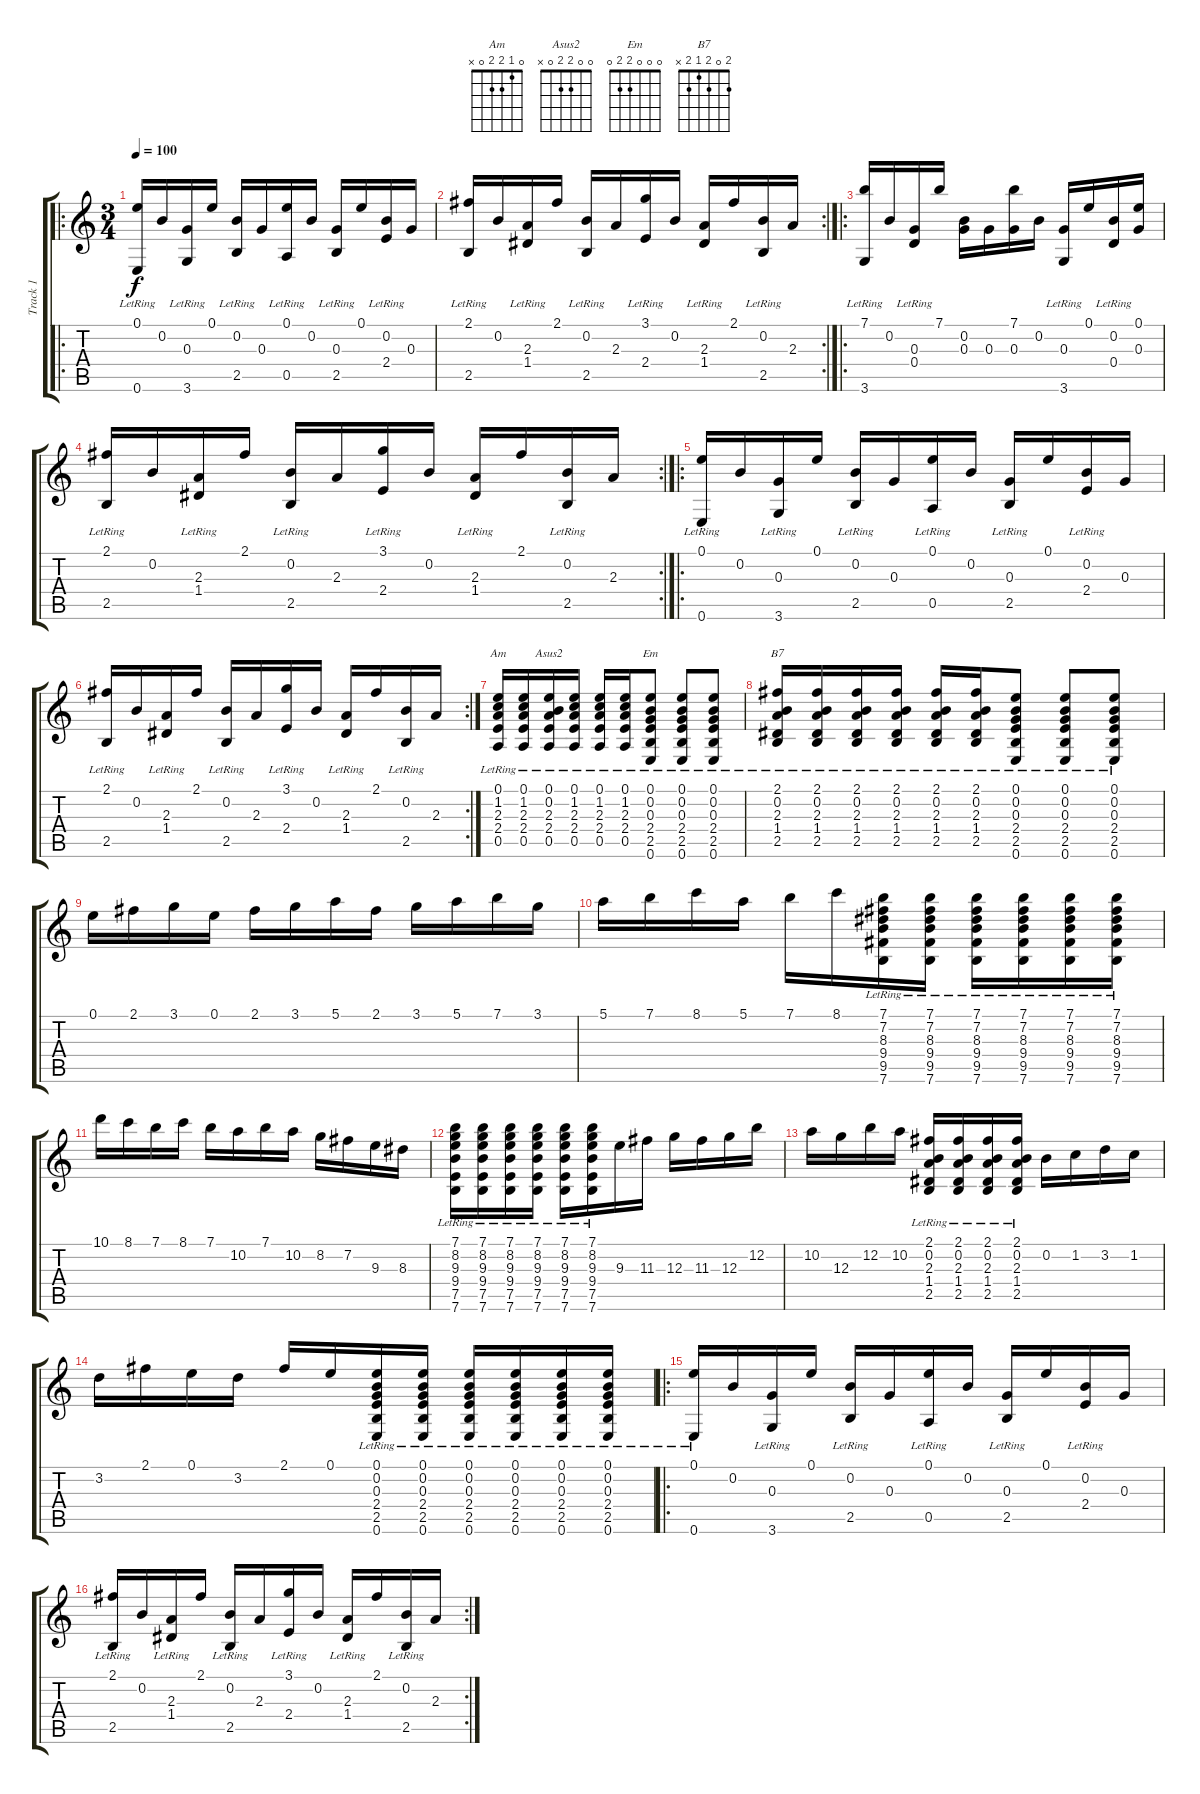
\track ("Track 1" "Track 1") {instrument acousticguitarsteel}
\staff {score tabs}
\tuning (E4 B3 G3 D3 A2 E2) {hide}
\chord ("Am" 0 1 2 2 0 x)
\chord ("Asus2" 0 0 2 2 0 x)
\chord ("Em" 0 0 0 2 2 0)
\chord ("B7" 2 0 2 1 2 x)
\ro
\ts (3 4)
\tempo 100
\clef g2
\ks c
(0.1 0.6{lr}).16{dy f} 0.2.16 (0.3 3.6{lr}).16 0.1.16 (0.2 2.5{lr}).16 0.3.16 (0.1 0.5{lr}).16 0.2.16 (0.3 2.5{lr}).16 0.1.16 (0.2 2.4{lr}).16 0.3.16 |
\rc 2
(2.1 2.5{lr}).16 0.2.16 (2.3 1.4{lr}).16 2.1.16 (0.2 2.5{lr}).16 2.3.16 (3.1 2.4{lr}).16 0.2.16 (2.3 1.4{lr}).16 2.1.16 (0.2 2.5{lr}).16 2.3.16 |
\ro
(7.1 3.6{lr}).16 0.2.16 (0.3 0.4{lr}).16 7.1.16 (0.2 0.3).16 0.3.16 (7.1 0.3).16 0.2.16 (0.3 3.6{lr}).16 0.1.16 (0.2 0.4{lr}).16 (0.1 0.3).16 |
\rc 2
(2.1 2.5{lr}).16 0.2.16 (2.3 1.4{lr}).16 2.1.16 (0.2 2.5{lr}).16 2.3.16 (3.1 2.4{lr}).16 0.2.16 (2.3 1.4{lr}).16 2.1.16 (0.2 2.5{lr}).16 2.3.16 |
\ro
(0.1 0.6{lr}).16 0.2.16 (0.3 3.6{lr}).16 0.1.16 (0.2 2.5{lr}).16 0.3.16 (0.1 0.5{lr}).16 0.2.16 (0.3 2.5{lr}).16 0.1.16 (0.2 2.4{lr}).16 0.3.16 |
\rc 2
(2.1 2.5{lr}).16 0.2.16 (2.3 1.4{lr}).16 2.1.16 (0.2 2.5{lr}).16 2.3.16 (3.1 2.4{lr}).16 0.2.16 (2.3 1.4{lr}).16 2.1.16 (0.2 2.5{lr}).16 2.3.16 |
(0.1 1.2 2.3 2.4{lr} 0.5{lr}).16{ch "Am"} (0.1 1.2 2.3 2.4{lr} 0.5{lr}).16 (0.1 0.2 2.3 2.4{lr} 0.5{lr}).16{ch "Asus2"} (0.1 1.2 2.3 2.4{lr} 0.5{lr}).16 (0.1 1.2 2.3 2.4{lr} 0.5{lr}).16 (0.1 1.2 2.3 2.4{lr} 0.5{lr}).16 (0.1 0.2 0.3 2.4{lr} 2.5{lr} 0.6{lr}).8{ch "Em"} (0.1 0.2 0.3 2.4{lr} 2.5{lr} 0.6{lr}).8 (0.1 0.2 0.3 2.4{lr} 2.5{lr} 0.6{lr}).8 |
(2.1 0.2 2.3 1.4{lr} 2.5{lr}).16{ch "B7"} (2.1 0.2 2.3 1.4{lr} 2.5{lr}).16 (2.1 0.2 2.3 1.4{lr} 2.5{lr}).16 (2.1 0.2 2.3 1.4{lr} 2.5{lr}).16 (2.1 0.2 2.3 1.4{lr} 2.5{lr}).16 (2.1 0.2 2.3 1.4{lr} 2.5{lr}).16 (0.1 0.2 0.3 2.4{lr} 2.5{lr} 0.6{lr}).8 (0.1 0.2 0.3 2.4{lr} 2.5{lr} 0.6{lr}).8 (0.1 0.2 0.3 2.4{lr} 2.5{lr} 0.6{lr}).8 |
0.1.16 2.1.16 3.1.16 0.1.16 2.1.16 3.1.16 5.1.16 2.1.16 3.1.16 5.1.16 7.1.16 3.1.16 |
5.1.16 7.1.16 8.1.16 5.1.16 7.1.16 8.1.16 (7.1 7.2 8.3 9.4{lr} 9.5{lr} 7.6{lr}).16 (7.1 7.2 8.3 9.4{lr} 9.5{lr} 7.6{lr}).16 (7.1 7.2 8.3 9.4{lr} 9.5{lr} 7.6{lr}).16 (7.1 7.2 8.3 9.4{lr} 9.5{lr} 7.6{lr}).16 (7.1 7.2 8.3 9.4{lr} 9.5{lr} 7.6{lr}).16 (7.1 7.2 8.3 9.4{lr} 9.5{lr} 7.6{lr}).16 |
10.1.16 8.1.16 7.1.16 8.1.16 7.1.16 10.2.16 7.1.16 10.2.16 8.2.16 7.2.16 9.3.16 8.3.16 |
(7.1 8.2 9.3 9.4{lr} 7.5{lr} 7.6{lr}).16 (7.1 8.2 9.3 9.4{lr} 7.5{lr} 7.6{lr}).16 (7.1 8.2 9.3 9.4{lr} 7.5{lr} 7.6{lr}).16 (7.1 8.2 9.3 9.4{lr} 7.5{lr} 7.6{lr}).16 (7.1 8.2 9.3 9.4{lr} 7.5{lr} 7.6{lr}).16 (7.1 8.2 9.3 9.4{lr} 7.5{lr} 7.6{lr}).16 9.3.16 11.3.16 12.3.16 11.3.16 12.3.16 12.2.16 |
10.2.16 12.3.16 12.2.16 10.2.16 (2.1 0.2 2.3 1.4{lr} 2.5{lr}).16 (2.1 0.2 2.3 1.4{lr} 2.5{lr}).16 (2.1 0.2 2.3 1.4{lr} 2.5{lr}).16 (2.1 0.2 2.3 1.4{lr} 2.5{lr}).16 0.2.16 1.2.16 3.2.16 1.2.16 |
3.2.16 2.1.16 0.1.16 3.2.16 2.1.16 0.1.16 (0.1 0.2 0.3 2.4{lr} 2.5{lr} 0.6{lr}).16 (0.1 0.2 0.3 2.4{lr} 2.5{lr} 0.6{lr}).16 (0.1 0.2 0.3 2.4{lr} 2.5{lr} 0.6{lr}).16 (0.1 0.2 0.3 2.4{lr} 2.5{lr} 0.6{lr}).16 (0.1 0.2 0.3 2.4{lr} 2.5{lr} 0.6{lr}).16 (0.1 0.2 0.3 2.4{lr} 2.5{lr} 0.6{lr}).16 |
\ro
(0.1 0.6{lr}).16 0.2.16 (0.3 3.6{lr}).16 0.1.16 (0.2 2.5{lr}).16 0.3.16 (0.1 0.5{lr}).16 0.2.16 (0.3 2.5{lr}).16 0.1.16 (0.2 2.4{lr}).16 0.3.16 |
\rc 2
(2.1 2.5{lr}).16 0.2.16 (2.3 1.4{lr}).16 2.1.16 (0.2 2.5{lr}).16 2.3.16 (3.1 2.4{lr}).16 0.2.16 (2.3 1.4{lr}).16 2.1.16 (0.2 2.5{lr}).16 2.3.16
